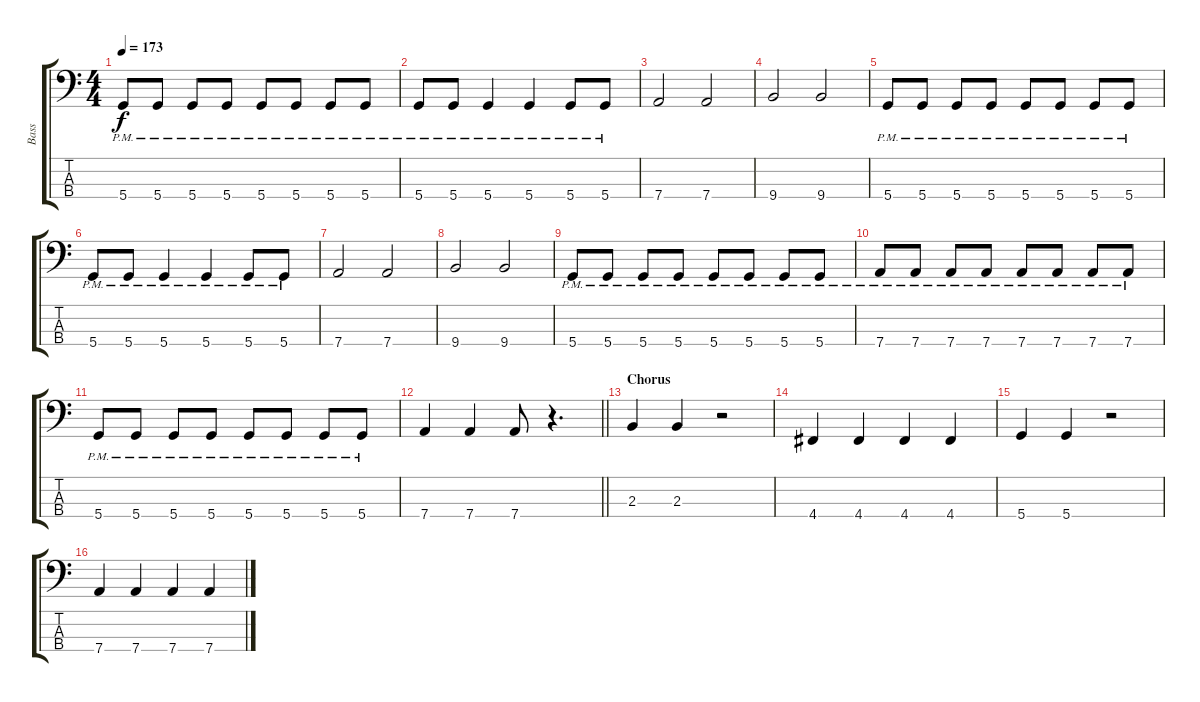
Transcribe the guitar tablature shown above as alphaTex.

\track ("Bass" "Bass") {instrument electricbassfinger}
\staff {score tabs}
\tuning (G2 D2 A1 D1) {hide}
\ts (4 4)
\tempo 173
\clef f4
\ks c
5.4{pm}.8{dy f} 5.4{pm}.8 5.4{pm}.8 5.4{pm}.8 5.4{pm}.8 5.4{pm}.8 5.4{pm}.8 5.4{pm}.8 |
5.4{pm}.8 5.4{pm}.8 5.4{pm}.4 5.4{pm}.4 5.4{pm}.8 5.4{pm}.8 |
7.4.2 7.4.2 |
9.4.2 9.4.2 |
5.4{pm}.8 5.4{pm}.8 5.4{pm}.8 5.4{pm}.8 5.4{pm}.8 5.4{pm}.8 5.4{pm}.8 5.4{pm}.8 |
5.4{pm}.8 5.4{pm}.8 5.4{pm}.4 5.4{pm}.4 5.4{pm}.8 5.4{pm}.8 |
7.4.2 7.4.2 |
9.4.2 9.4.2 |
5.4{pm}.8 5.4{pm}.8 5.4{pm}.8 5.4{pm}.8 5.4{pm}.8 5.4{pm}.8 5.4{pm}.8 5.4{pm}.8 |
7.4{pm}.8 7.4{pm}.8 7.4{pm}.8 7.4{pm}.8 7.4{pm}.8 7.4{pm}.8 7.4{pm}.8 7.4{pm}.8 |
5.4{pm}.8 5.4{pm}.8 5.4{pm}.8 5.4{pm}.8 5.4{pm}.8 5.4{pm}.8 5.4{pm}.8 5.4{pm}.8 |
\barLineRight lightlight
7.4.4 7.4.4 7.4.8 r.4{d} |
\section ("" "Chorus")
2.3.4 2.3.4 r.2 |
4.4.4 4.4.4 4.4.4 4.4.4 |
5.4.4 5.4.4 r.2 |
7.4.4 7.4.4 7.4.4 7.4.4
